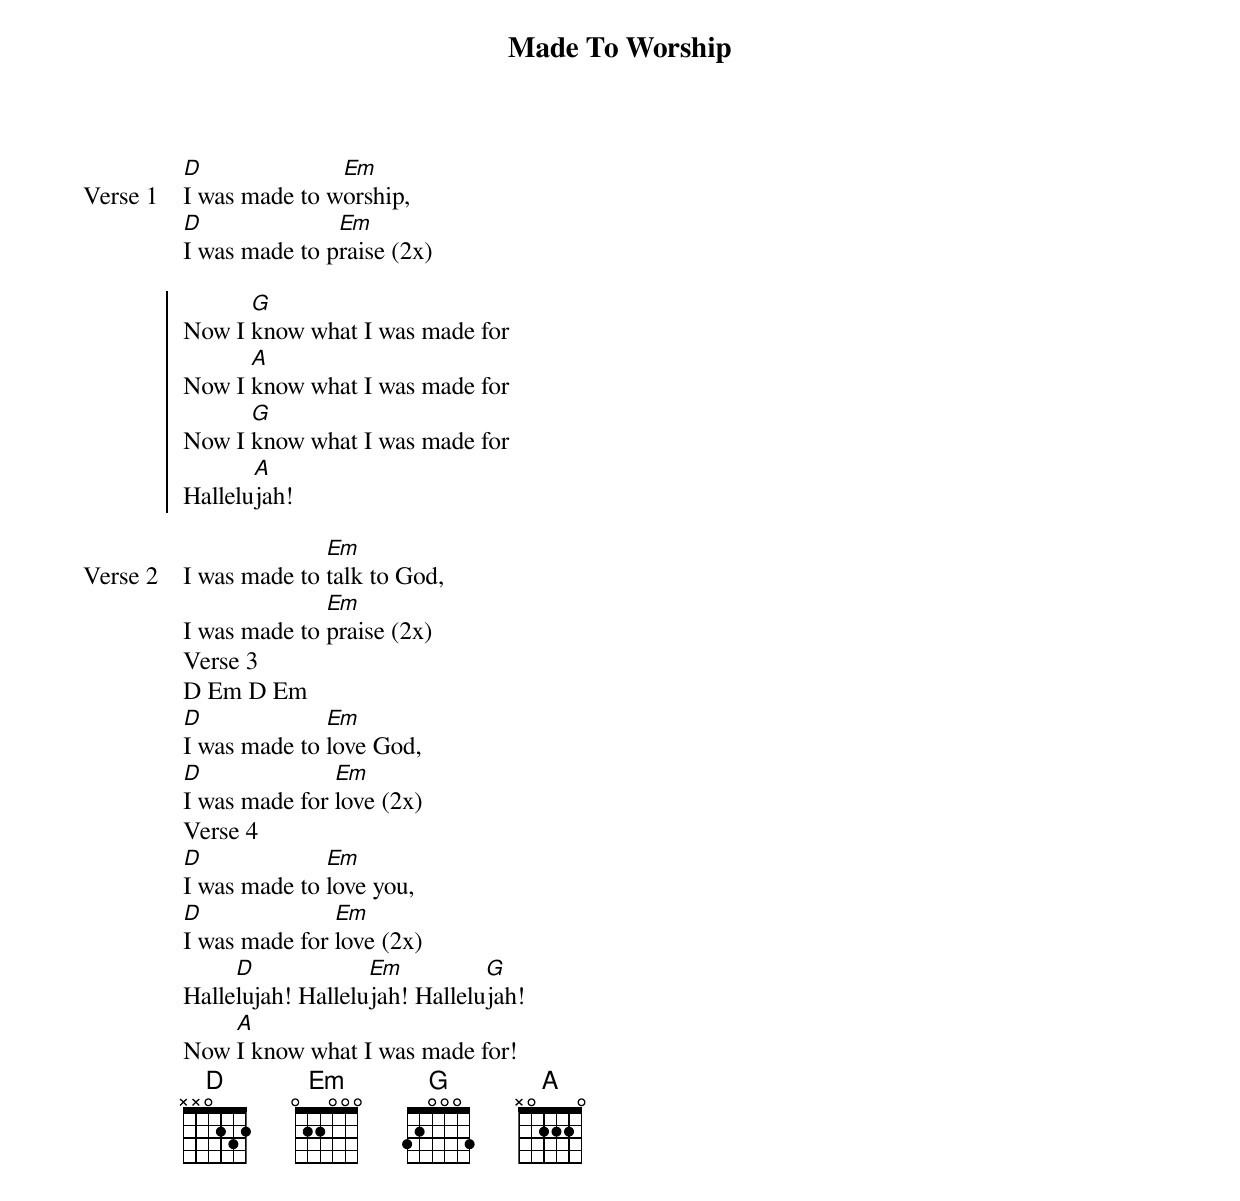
{title: Made To Worship}
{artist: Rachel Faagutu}
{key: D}

{start_of_verse: Verse 1}
[D]I was made to w[Em]orship,
[D]I was made to p[Em]raise (2x)
{end_of_verse}

{start_of_chorus}
Now I [G]know what I was made for
Now I [A]know what I was made for
Now I [G]know what I was made for
Hallelu[A]jah!
{end_of_chorus}

{start_of_verse: Verse 2}
I was made to [Em]talk to God,
I was made to [Em]praise (2x)
Verse 3
D Em D Em
[D]I was made to [Em]love God,
[D]I was made for [Em]love (2x)
Verse 4
[D]I was made to [Em]love you,
[D]I was made for [Em]love (2x)
Halle[D]lujah! Hallelu[Em]jah! Hallelu[G]jah!
Now [A]I know what I was made for!
{end_of_verse}
